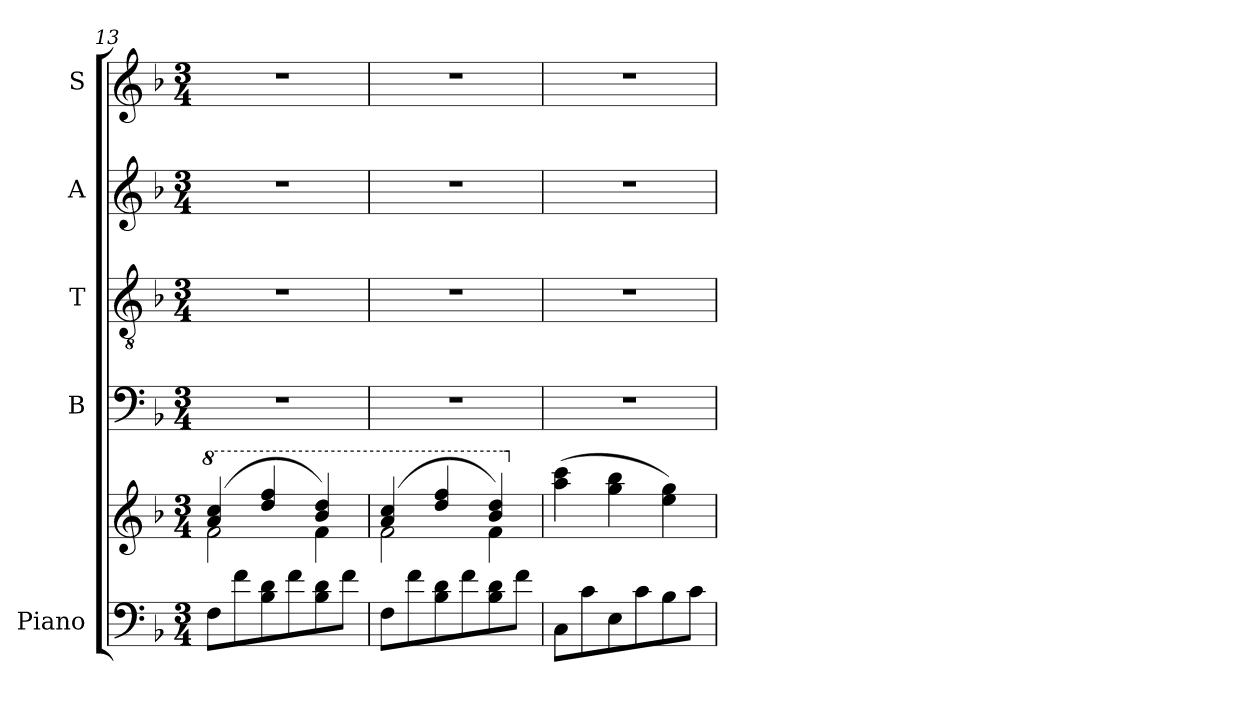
**kern	**kern	**kern	**kern	**kern	**kern
*part5	*part5	*part4	*part3	*part2	*part1
*staff6	*staff5	*staff4	*staff3	*staff2	*staff1
*I"Piano	*	*I"B	*I"T	*I"A	*I"S
*I'Pno	*	*I'B	*I'T	*I'A	*I'S
*clefF4	*clefG2	*clefF4	*clefGv2	*clefG2	*clefG2
*k[b-]	*k[b-]	*k[b-]	*k[b-]	*k[b-]	*k[b-]
*M3/4	*M3/4	*M3/4	*M3/4	*M3/4	*M3/4
*	*8va	*	*	*	*
=13	=13	=13	=13	=13	=13
*	*^	*	*	*	*
8F\L	(4aa/ 4ccc/	2ff\	2.r	2.r	2.r	2.r
8f\	.	.	.	.	.	.
8B-\ 8d\	4ddd/ 4fff/	.	.	.	.	.
8f\	.	.	.	.	.	.
8B-\ 8d\	4bb-/ 4ddd/)	4ff\	.	.	.	.
8f\J	.	.	.	.	.	.
!!LO:LB:g=z
=14	=14	=14	=14	=14	=14	=14
8F\L	(4aa/ 4ccc/	2ff\	2.r	2.r	2.r	2.r
8f\	.	.	.	.	.	.
8B-\ 8d\	4ddd/ 4fff/	.	.	.	.	.
8f\	.	.	.	.	.	.
8B-\ 8d\	4bb-/ 4ddd/)	4ff\	.	.	.	.
8f\J	.	.	.	.	.	.
*	*v	*v	*	*	*	*
=15	=15	=15	=15	=15	=15
*	*X8va	*	*	*	*
8C\L	(>4aa\ 4ccc\	2.r	2.r	2.r	2.r
8c\	.	.	.	.	.
8E\	4gg\ 4bb-\	.	.	.	.
8c\	.	.	.	.	.
8B-\	4ee\ 4gg\)	.	.	.	.
8c\J	.	.	.	.	.
=	=	=	=	=	=
*-	*-	*-	*-	*-	*-
